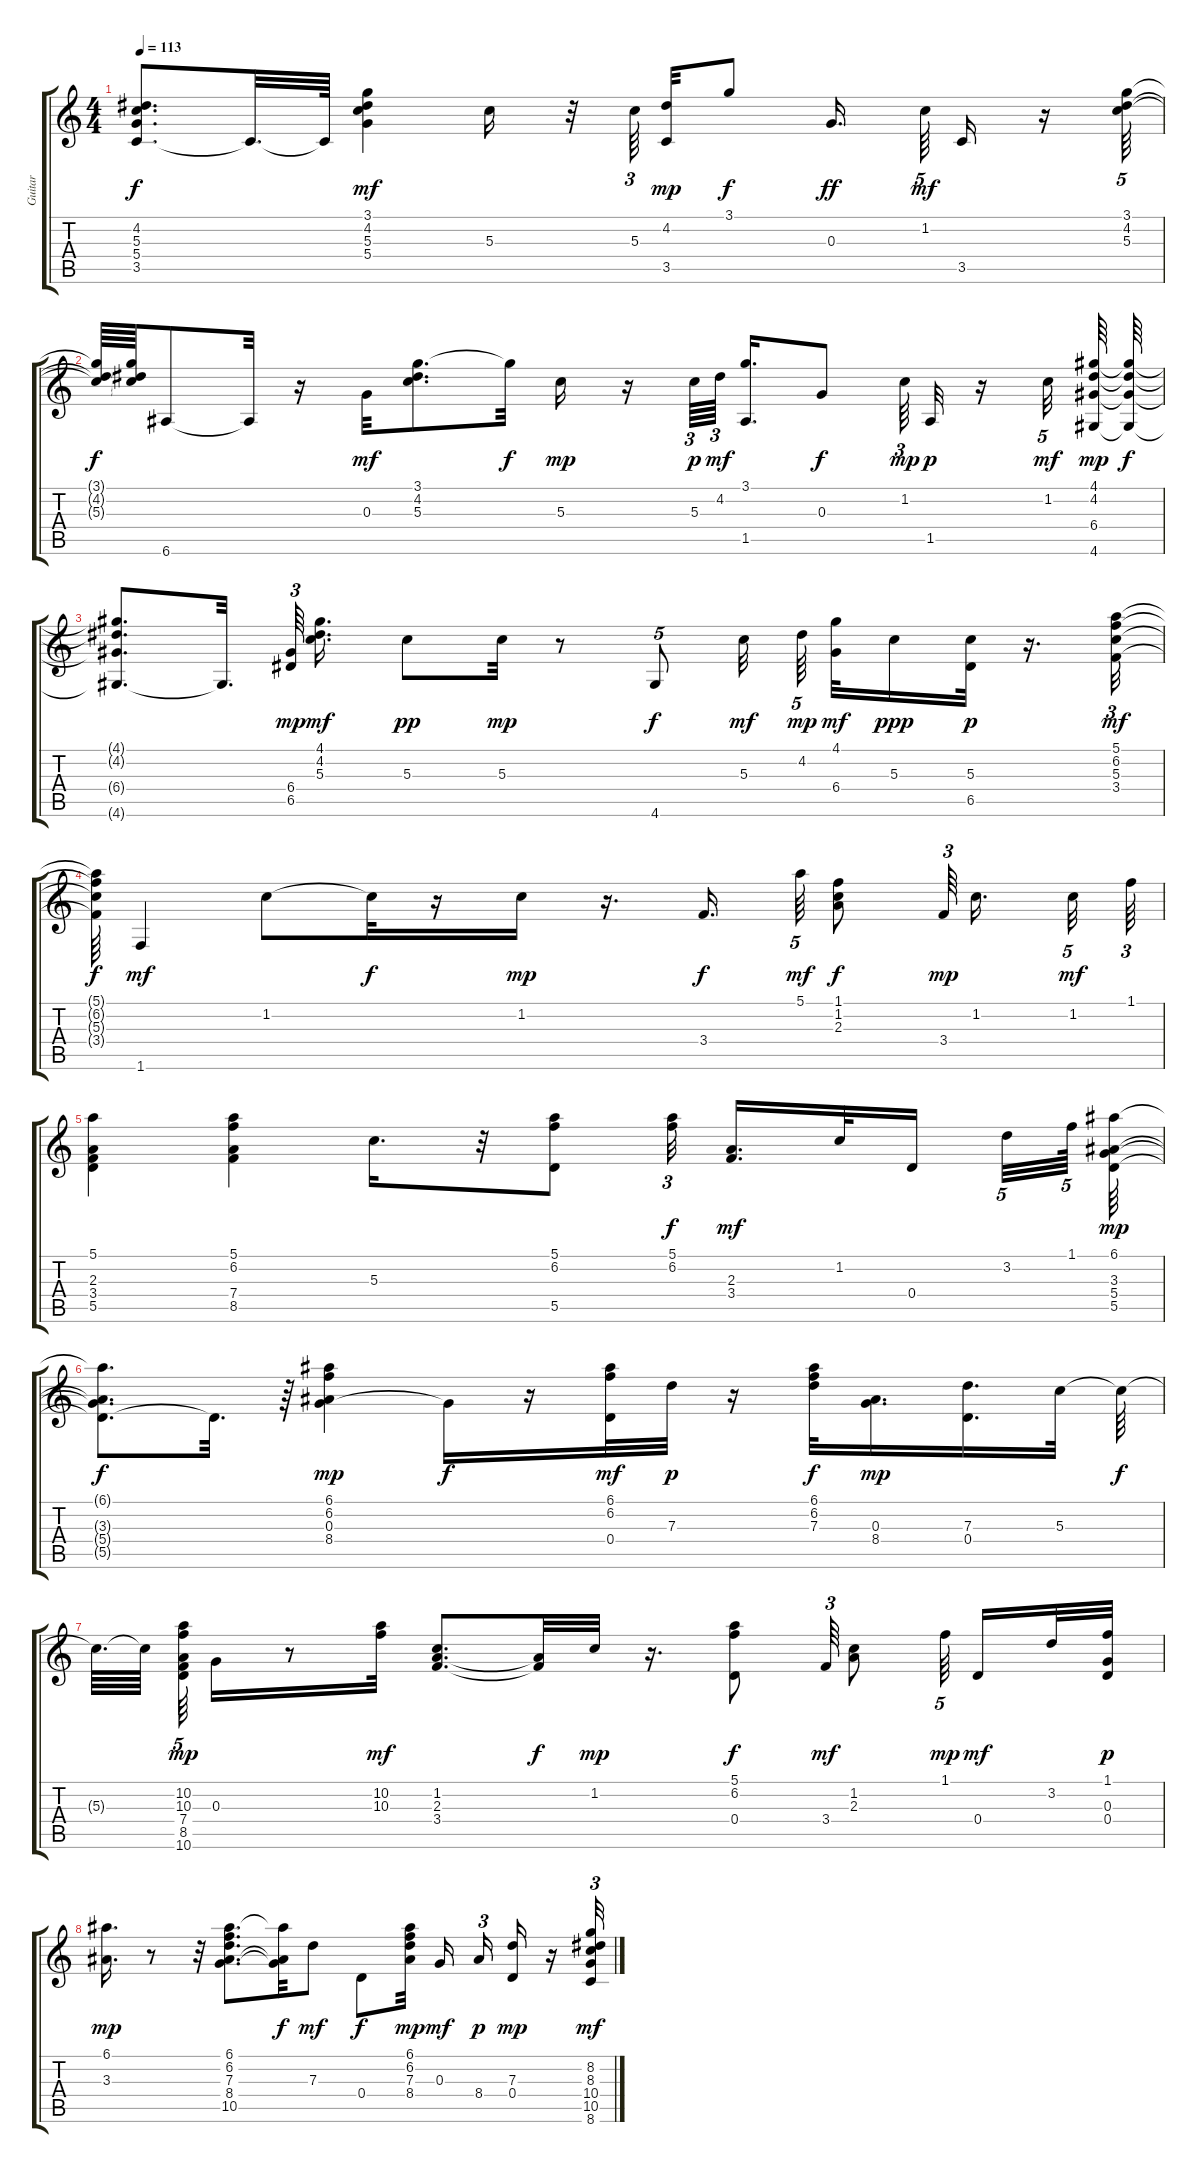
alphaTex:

\track ("Guitar" "Guitar") {instrument acousticguitarsteel}
\staff {score tabs}
\tuning (E4 B3 G3 D3 A2 E2) {hide}
\ts (4 4)
\tempo 113
\clef g2
\ks c
(4.2{t} 5.3{t} 5.4{t} 3.5{t}).8{d dy f} 3.5{t}.32{d} 3.5{t}.64 (3.1 4.2 5.3 5.4).4{dy mf} 5.3.16 r.32 5.3.64{tu (3 2)} (4.2 3.5).32{dy mp} 3.1.8{dy f} 0.3.16{d dy ff} 1.2.64{tu (5 4) dy mf} 3.5.16 r.16 (3.1 4.2 5.3).64{tu (5 4)} |
(3.1{t} 4.2{t} 5.3{t}).64{dy f} (3.1{t} 4.2{t} 5.3{t}).64 6.6.8 6.6{t}.32 r.16 0.3.32{dy mf} (3.1 4.2 5.3).8{d} 3.1{t}.32{dy f} 5.3.16{dy mp} r.16 5.3.64{tu (3 2) dy p} 4.2.64{tu (3 2) dy mf} (3.1 1.5).16{d} 0.3.8{dy f} 1.2.64{tu (3 2) dy mp} 1.5.32{dy p} r.16 1.2.32{tu (5 4) dy mf} (4.1 4.2 6.4 4.6).64{dy mp} (4.1{t} 4.2{t} 6.4{t} 4.6{t}).64{dy f} |
(4.1{t} 4.2{t} 6.4{t} 4.6{t}).8{d} 4.6{t}.32{d} (6.4 6.5).64{tu (3 2) dy mp} (4.1 4.2 5.3).16{d dy mf} 5.3.8{dy pp} 5.3.32{dy mp} r.8 4.6.8{tu (5 4) dy f} 5.3.32{dy mf} 4.2.64{tu (5 4) dy mp} (4.1 6.4).32{dy mf} 5.3.16{dy ppp} (5.3 6.5).32{dy p} r.16{d} (5.1 6.2 5.3 3.4).32{tu (3 2) dy mf} |
(5.1{t} 6.2{t} 5.3{t} 3.4{t}).64{dy f} 1.6.4{dy mf} 1.2.8 1.2{t}.32{dy f} r.16 1.2.16{dy mp} r.16{d} 3.4.16{d dy f} 5.1.64{tu (5 4) dy mf} (1.1 1.2 2.3).8{dy f} 3.4.64{tu (3 2) dy mp} 1.2.16{d} 1.2.32{tu (5 4) dy mf} 1.1.64{tu (3 2)} |
(5.1 2.3 3.4 5.5).4 (5.1 6.2 7.4 8.5).4 5.3.16{d} r.32 (5.1 6.2 5.5).8 (5.1 6.2).32{tu (3 2) dy f} (2.3 3.4).16{d dy mf} 1.2.32 0.4.16 3.2.32{tu (5 4)} 1.1.64{tu (5 4)} (6.1 3.3 5.4 5.5).64{dy mp} |
(6.1{t} 3.3{t} 5.4{t} 5.5{t}).8{d dy f} 5.5{t}.32{d} r.64 (6.1 6.2 0.3 8.4).4{dy mp} 0.3{t}.16{dy f} r.16 (6.1 6.2 0.4).32{dy mf} 7.3.32{dy p} r.16 (6.1 6.2 7.3).32{dy f} (0.3 8.4).16{d dy mp} (7.3 0.4).16{d} 5.3.32 5.3{t}.64{dy f} |
5.3{t}.64{d} 5.3{t}.64 (10.2 10.3 7.4 8.5 10.6).64{tu (5 4) dy mp} 0.3.16 r.8 (10.2 10.3).32{dy mf} (1.2 2.3 3.4).8{d} (2.3{t} 3.4{t}).32{dy f} 1.2.32{dy mp} r.16{d} (5.1 6.2 0.4).8{dy f} 3.4.64{tu (3 2) dy mf} (1.2 2.3).8 1.1.64{tu (5 4) dy mp} 0.4.16{dy mf} 3.2.32 (1.1 0.3 0.4).32{dy p} |
(6.1 3.3).16{d dy mp} r.8 r.32 (6.1 6.2 7.3 8.4 10.5).8{d} (6.1{t} 8.4{t} 10.5{t}).32{dy f} 7.3.8{dy mf} 0.4.8{dy f} (6.1 6.2 7.3 8.4).32{dy mp} 0.3.16{dy mf} 8.4.16{tu (3 2) dy p} (7.3 0.4).16{dy mp} r.16 (8.2 8.3 10.4 10.5 8.6).32{tu (3 2) dy mf}
